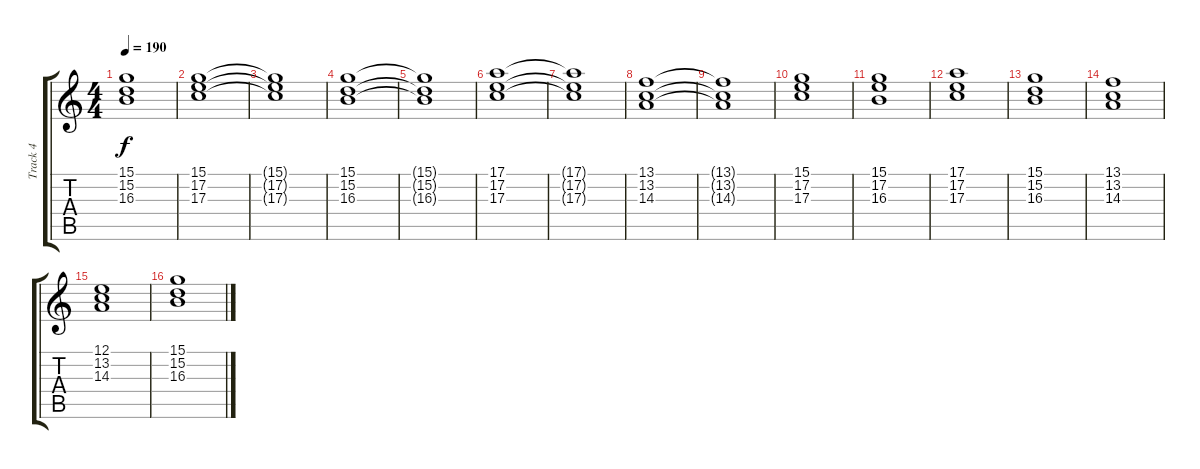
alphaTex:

\track ("Track 4" "Track 4") {instrument drawbarorgan}
\staff {score tabs}
\tuning (E4 B3 G3 D3 A2 E2) {hide}
\ts (4 4)
\tempo 190
\clef g2
\ks c
(15.1{t} 15.2{t} 16.3{t}).1{dy f} |
(15.1 17.2 17.3).1 |
(15.1{t} 17.2{t} 17.3{t}).1 |
(15.1 15.2 16.3).1 |
(15.1{t} 15.2{t} 16.3{t}).1 |
(17.1 17.2 17.3).1 |
(17.1{t} 17.2{t} 17.3{t}).1 |
(13.1 13.2 14.3).1 |
(13.1{t} 13.2{t} 14.3{t}).1 |
(15.1 17.2 17.3).1 |
(15.1 17.2 16.3).1 |
(17.1 17.2 17.3).1 |
(15.1 15.2 16.3).1 |
(13.1 13.2 14.3).1 |
(12.1 13.2 14.3).1 |
(15.1 15.2 16.3).1
